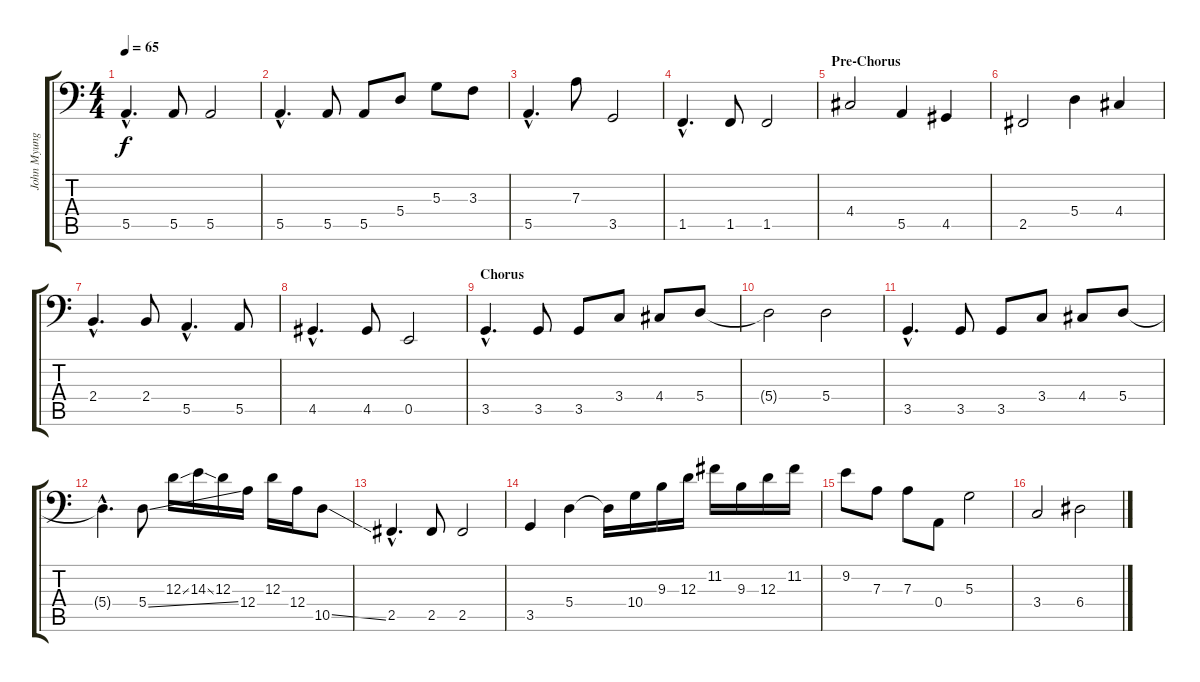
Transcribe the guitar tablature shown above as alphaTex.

\track ("John Myung" "John Myung") {instrument electricbassfinger}
\staff {score tabs}
\tuning (C3 G2 D2 A1 E1 B0) {hide}
\ts (4 4)
\tempo 65
\clef f4
\ks c
5.5{hac}.4{d dy f} 5.5.8 5.5.2 |
5.5{hac}.4{d} 5.5.8 5.5.8 5.4.8 5.3.8 3.3.8 |
5.5{hac}.4{d} 7.3.8 3.5.2 |
1.5{hac}.4{d} 1.5.8 1.5.2 |
\section ("" "Pre-Chorus")
4.4.2 5.5.4 4.5.4 |
2.5.2 5.4.4 4.4.4 |
2.4{hac}.4{d} 2.4.8 5.5{hac}.4{d} 5.5.8 |
4.5{hac}.4{d} 4.5.8 0.5.2 |
\section ("" "Chorus")
3.5{hac}.4{d} 3.5.8 3.5.8 3.4.8 4.4.8 5.4.8 |
5.4{t}.2 5.4.2 |
3.5{hac}.4{d} 3.5.8 3.5.8 3.4.8 4.4.8 5.4.8 |
5.4{hac t}.4{d} 5.4{ss}.8 12.3{ss}.16 14.3{ss}.16 12.3.16 12.4.16 12.3.16 12.4.16 10.5{ss}.8 |
2.5{hac}.4{d} 2.5.8 2.5.2 |
3.5.4 5.4.4 5.4{t}.16 10.4.16 9.3.16 12.3.16 11.2.16 9.3.16 12.3.16 11.2.16 |
9.2.8 7.3.8 7.3.8 0.4.8 5.3.2 |
3.4.2 6.4.2
